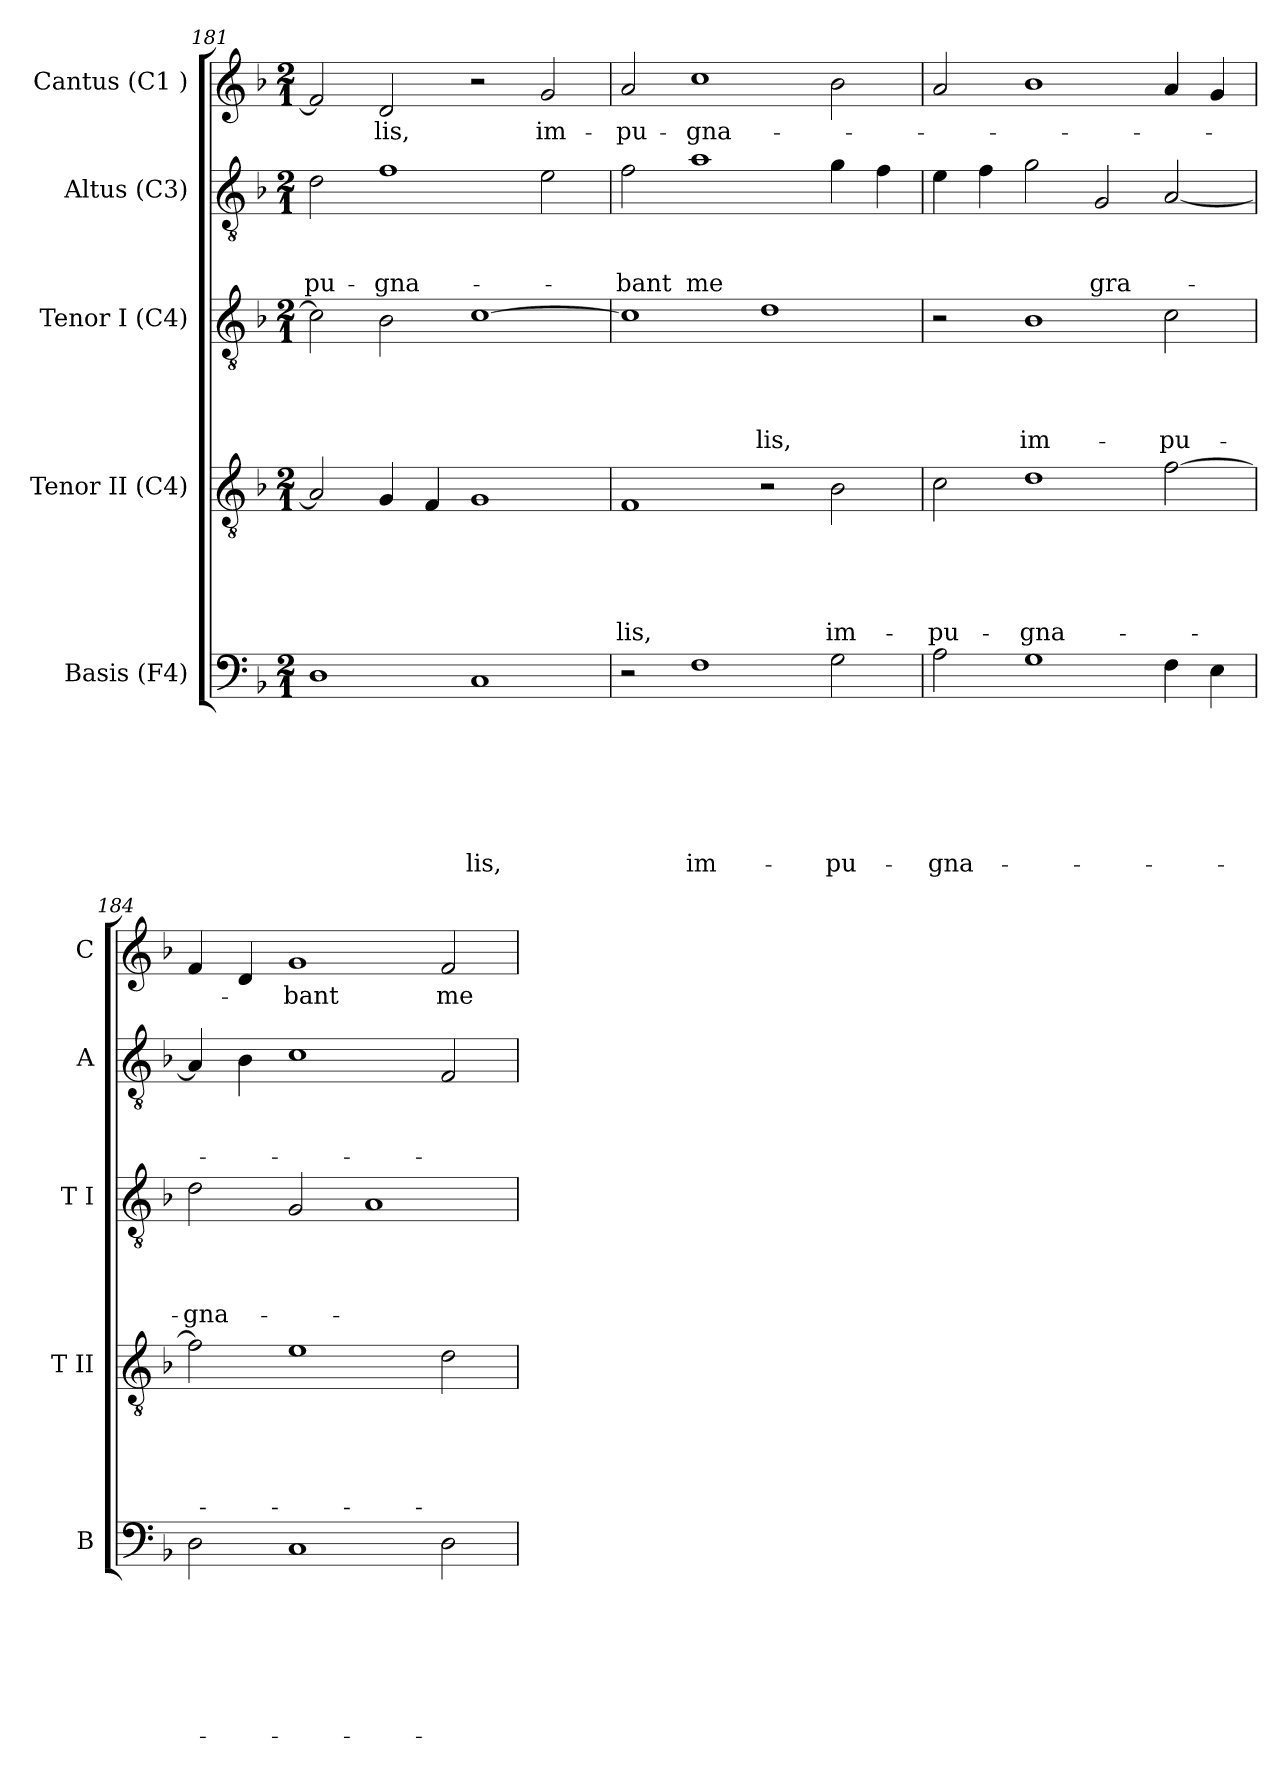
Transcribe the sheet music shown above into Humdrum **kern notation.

**kern	**text	**text	**text	**text	**text	**text	**text	**kern	**text	**text	**text	**text	**text	**kern	**text	**text	**text	**text	**kern	**text	**text	**text	**kern	**text
*part5	*part5	*part5	*part5	*part5	*part5	*part5	*part5	*part4	*part4	*part4	*part4	*part4	*part4	*part3	*part3	*part3	*part3	*part3	*part2	*part2	*part2	*part2	*part1	*part1
*staff5	*staff5	*staff5	*staff5	*staff5	*staff5	*staff5	*staff5	*staff4	*staff4	*staff4	*staff4	*staff4	*staff4	*staff3	*staff3	*staff3	*staff3	*staff3	*staff2	*staff2	*staff2	*staff2	*staff1	*staff1
*I"Basis (F4)	*	*	*	*	*	*	*	*I"Tenor II (C4)	*	*	*	*	*	*I"Tenor I (C4)	*	*	*	*	*I"Altus (C3)	*	*	*	*I"Cantus (C1 )	*
*I'B	*	*	*	*	*	*	*	*I'T II	*	*	*	*	*	*I'T I	*	*	*	*	*I'A	*	*	*	*I'C	*
*clefF4	*	*	*	*	*	*	*	*clefGv2	*	*	*	*	*	*clefGv2	*	*	*	*	*clefGv2	*	*	*	*clefG2	*
*k[b-]	*	*	*	*	*	*	*	*k[b-]	*	*	*	*	*	*k[b-]	*	*	*	*	*k[b-]	*	*	*	*k[b-]	*
*F:	*	*	*	*	*	*	*	*F:	*	*	*	*	*	*F:	*	*	*	*	*F:	*	*	*	*F:	*
*M2/1	*	*	*	*	*	*	*	*M2/1	*	*	*	*	*	*M2/1	*	*	*	*	*M2/1	*	*	*	*M2/1	*
=181	=181	=181	=181	=181	=181	=181	=181	=181	=181	=181	=181	=181	=181	=181	=181	=181	=181	=181	=181	=181	=181	=181	=181	=181
!	!	!	!	!	!	!	!	!	!	!	!	!	!	!	!	!	!	!	!	!	!	!LO:LY:b	!	!
1D	.	.	.	.	.	.	.	2A/]	.	.	.	.	.	2c\]	.	.	.	.	2d\	.	.	-pu-	2f/]	.
!	!	!	!	!	!	!	!	!	!	!	!	!	!	!	!	!	!	!	!	!	!	!LO:LY:b	!	!LO:LY:b
.	.	.	.	.	.	.	.	4G/	.	.	.	.	.	2B-\	.	.	.	.	1f	.	.	-gna-	2d/	-lis,
.	.	.	.	.	.	.	.	4F/	.	.	.	.	.	.	.	.	.	.	.	.	.	.	.	.
!	!	!	!	!	!	!	!LO:LY:b	!	!	!	!	!	!	!	!	!	!	!	!	!	!	!	!	!
1C	.	.	.	.	.	.	-lis,	1G	.	.	.	.	.	[>1c	.	.	.	.	.	.	.	.	2r	.
!	!	!	!	!	!	!	!	!	!	!	!	!	!	!	!	!	!	!	!	!	!	!	!	!LO:LY:b
.	.	.	.	.	.	.	.	.	.	.	.	.	.	.	.	.	.	.	2e\	.	.	.	2g/	im-
!!LO:PB:g=z
=182	=182	=182	=182	=182	=182	=182	=182	=182	=182	=182	=182	=182	=182	=182	=182	=182	=182	=182	=182	=182	=182	=182	=182	=182
!	!	!	!	!	!	!	!	!	!	!	!	!	!LO:LY:b	!	!	!	!	!	!	!	!	!LO:LY:b	!	!LO:LY:b
2r	.	.	.	.	.	.	.	1F	.	.	.	.	-lis,	1c]	.	.	.	.	2f\	.	.	-bant	2a/	-pu-
!	!	!	!	!	!	!	!LO:LY:b	!	!	!	!	!	!	!	!	!	!	!	!	!	!	!LO:LY:b	!	!LO:LY:b
1F	.	.	.	.	.	.	im-	.	.	.	.	.	.	.	.	.	.	.	1a	.	.	me	1cc	-gna-
!	!	!	!	!	!	!	!	!	!	!	!	!	!	!	!	!	!	!LO:LY:b	!	!	!	!	!	!
.	.	.	.	.	.	.	.	2r	.	.	.	.	.	1d	.	.	.	-lis,	.	.	.	.	.	.
!	!	!	!	!	!	!	!LO:LY:b	!	!	!	!	!	!LO:LY:b	!	!	!	!	!	!	!	!	!	!	!
2G\	.	.	.	.	.	.	-pu-	2B-\	.	.	.	.	im-	.	.	.	.	.	4g\	.	.	.	2b-\	.
.	.	.	.	.	.	.	.	.	.	.	.	.	.	.	.	.	.	.	4f\	.	.	.	.	.
=183	=183	=183	=183	=183	=183	=183	=183	=183	=183	=183	=183	=183	=183	=183	=183	=183	=183	=183	=183	=183	=183	=183	=183	=183
!	!	!	!	!	!	!	!LO:LY:b	!	!	!	!	!	!LO:LY:b	!	!	!	!	!	!	!	!	!	!	!
2A\	.	.	.	.	.	.	-gna-	2c\	.	.	.	.	-pu-	2r	.	.	.	.	4e\	.	.	.	2a/	.
.	.	.	.	.	.	.	.	.	.	.	.	.	.	.	.	.	.	.	4f\	.	.	.	.	.
!	!	!	!	!	!	!	!	!	!	!	!	!	!LO:LY:b	!	!	!	!	!LO:LY:b	!	!	!	!	!	!
1G	.	.	.	.	.	.	.	1d	.	.	.	.	-gna-	1B-	.	.	.	im-	2g\	.	.	.	1b-	.
!	!	!	!	!	!	!	!	!	!	!	!	!	!	!	!	!	!	!	!	!	!	!LO:LY:b	!	!
.	.	.	.	.	.	.	.	.	.	.	.	.	.	.	.	.	.	.	2G/	.	.	gra-	.	.
!	!	!	!	!	!	!	!	!	!	!	!	!	!	!	!	!	!	!LO:LY:b	!	!	!	!	!	!
4F\	.	.	.	.	.	.	.	[>2f\	.	.	.	.	.	2c\	.	.	.	-pu-	[<2A/	.	.	.	4a/	.
4E\	.	.	.	.	.	.	.	.	.	.	.	.	.	.	.	.	.	.	.	.	.	.	4g/	.
=184	=184	=184	=184	=184	=184	=184	=184	=184	=184	=184	=184	=184	=184	=184	=184	=184	=184	=184	=184	=184	=184	=184	=184	=184
!	!	!	!	!	!	!	!	!	!	!	!	!	!	!	!	!	!	!LO:LY:b	!	!	!	!	!	!
2D\	.	.	.	.	.	.	.	2f\]	.	.	.	.	.	2d\	.	.	.	-gna-	4A/]	.	.	.	4f/	.
.	.	.	.	.	.	.	.	.	.	.	.	.	.	.	.	.	.	.	4B-\	.	.	.	4d/	.
!	!	!	!	!	!	!	!	!	!	!	!	!	!	!	!	!	!	!	!	!	!	!	!	!LO:LY:b
1C	.	.	.	.	.	.	.	1e	.	.	.	.	.	2G/	.	.	.	.	1c	.	.	.	1g	-bant
.	.	.	.	.	.	.	.	.	.	.	.	.	.	1A	.	.	.	.	.	.	.	.	.	.
!	!	!	!	!	!	!	!	!	!	!	!	!	!	!	!	!	!	!	!	!	!	!	!	!LO:LY:b
2D\	.	.	.	.	.	.	.	2d\	.	.	.	.	.	.	.	.	.	.	2F/	.	.	.	2f/	me
=	=	=	=	=	=	=	=	=	=	=	=	=	=	=	=	=	=	=	=	=	=	=	=	=
*-	*-	*-	*-	*-	*-	*-	*-	*-	*-	*-	*-	*-	*-	*-	*-	*-	*-	*-	*-	*-	*-	*-	*-	*-
